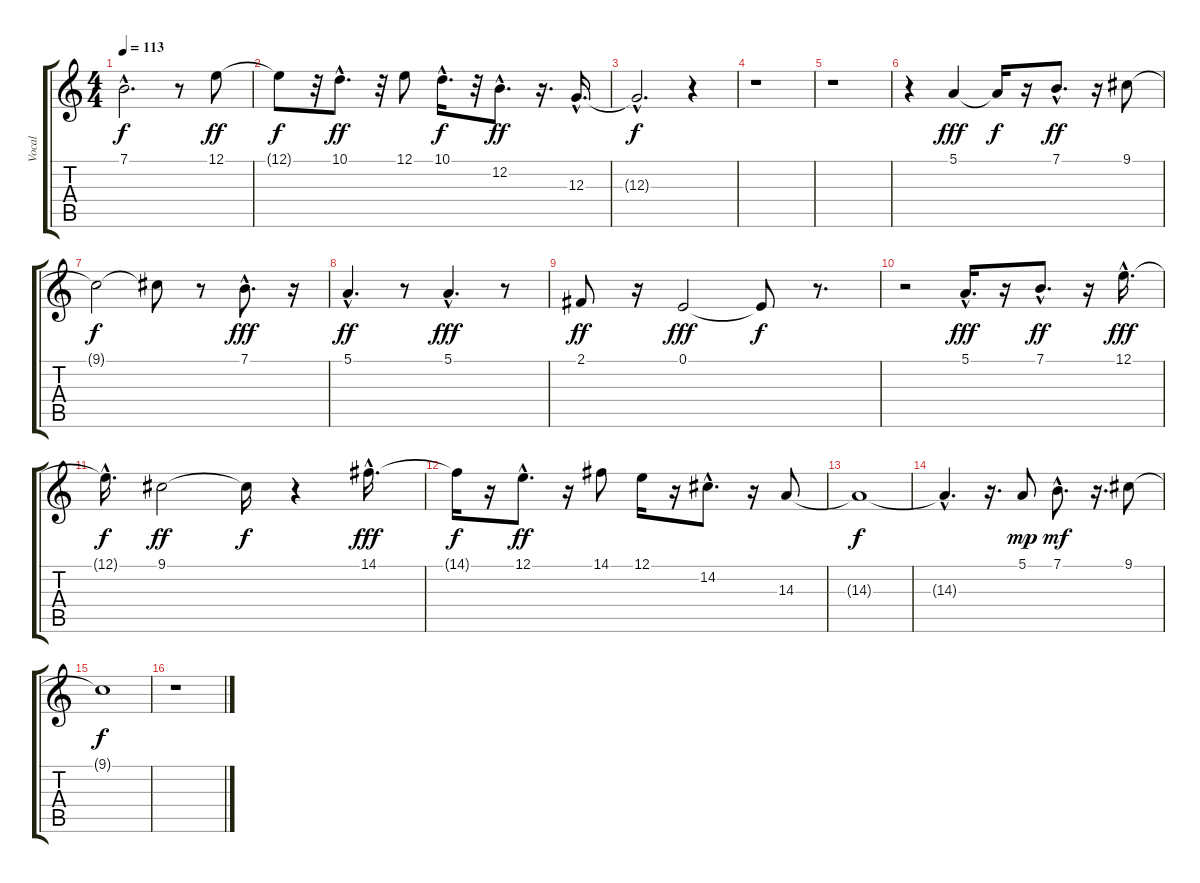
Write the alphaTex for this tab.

\track ("Vocal" "Vocal") {instrument shakuhachi}
\staff {score tabs}
\tuning (E4 B3 G3 D3 A2 E2) {hide}
\ts (4 4)
\tempo 113
\clef g2
\ks c
7.1{hac t}.2{d dy f} r.8 12.1.8{dy ff} |
12.1{t}.8{dy f} r.32 10.1{hac}.8{d dy ff} r.32 12.1.8 10.1{hac}.16{d dy f} r.32 12.2{hac}.8{d dy ff} r.16{d} 12.3{hac}.16{d} |
12.3{hac t}.2{d dy f} r.4 |
r.1 |
r.1 |
r.4 5.1.4{dy fff} 5.1{t}.16{dy f} r.16 7.1{hac}.8{d dy ff} r.16 9.1.8 |
9.1{t}.2{dy f} 9.1{t}.8 r.8 7.1{hac}.8{d dy fff} r.16 |
5.1{hac}.4{d dy ff} r.8 5.1{hac}.4{d dy fff} r.8 |
2.1.8{dy ff} r.16 0.1.2{dy fff} 0.1{t}.8{dy f} r.8{d} |
r.2 5.1{hac}.16{d dy fff} r.16 7.1{hac}.8{d dy ff} r.16 12.1{hac}.16{d dy fff} |
12.1{hac t}.16{d dy f} 9.1.2{dy ff} 9.1{t}.16{dy f} r.4 14.1{hac}.16{d dy fff} |
14.1{t}.16{dy f} r.16 12.1{hac}.8{d dy ff} r.16 14.1.8 12.1.16 r.16 14.2{hac}.8{d} r.16 14.3.8 |
14.3{t}.1{dy f} |
14.3{hac t}.4{d} r.16{d} 5.1.8{dy mp} 7.1{hac}.8{d dy mf} r.16{d} 9.1.8 |
9.1{t}.1{dy f} |
r.1
